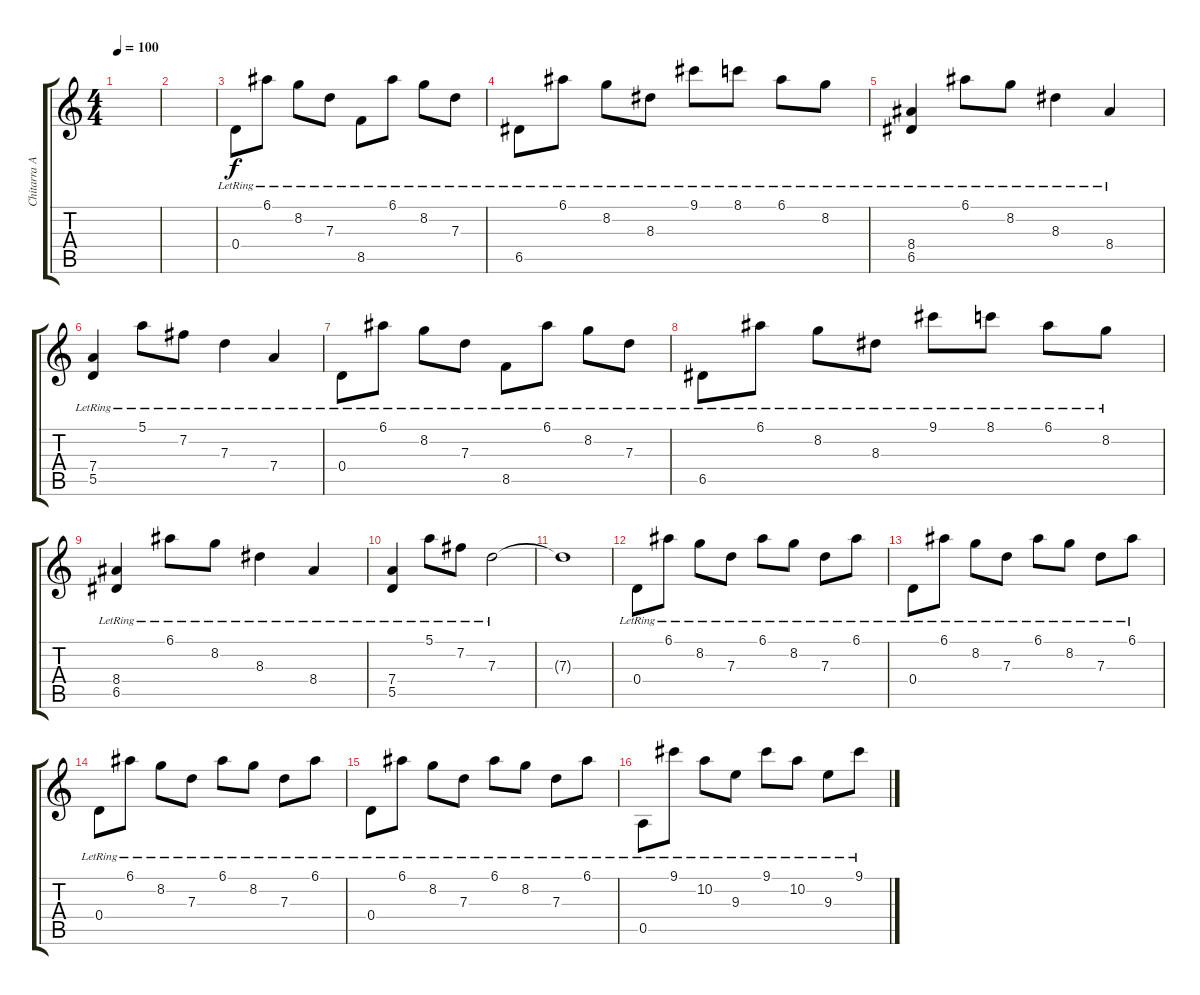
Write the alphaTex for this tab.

\track ("Chitarra Acustica 1" "Chitarra A") {instrument acousticguitarsteel}
\staff {score tabs}
\tuning (E4 B3 G3 D3 A2 E2) {hide}
\ts (4 4)
\tempo 100
\clef g2
\ks c
|
|
0.4{lr}.8 6.1{lr}.8 8.2{lr}.8 7.3{lr}.8 8.5{lr}.8 6.1{lr}.8 8.2{lr}.8 7.3{lr}.8 |
6.5{lr}.8 6.1{lr}.8 8.2{lr}.8 8.3{lr}.8 9.1{lr}.8 8.1{lr}.8 6.1{lr}.8 8.2{lr}.8 |
(8.4{lr} 6.5{lr}).4 6.1{lr}.8 8.2{lr}.8 8.3{lr}.4 8.4{lr}.4 |
(7.4{lr} 5.5{lr}).4 5.1{lr}.8 7.2{lr}.8 7.3{lr}.4 7.4{lr}.4 |
0.4{lr}.8 6.1{lr}.8 8.2{lr}.8 7.3{lr}.8 8.5{lr}.8 6.1{lr}.8 8.2{lr}.8 7.3{lr}.8 |
6.5{lr}.8 6.1{lr}.8 8.2{lr}.8 8.3{lr}.8 9.1{lr}.8 8.1{lr}.8 6.1{lr}.8 8.2{lr}.8 |
(8.4{lr} 6.5{lr}).4 6.1{lr}.8 8.2{lr}.8 8.3{lr}.4 8.4{lr}.4 |
(7.4{lr} 5.5{lr}).4 5.1{lr}.8 7.2{lr}.8 7.3{lr}.2 |
7.3{t}.1 |
0.4{lr}.8 6.1{lr}.8 8.2{lr}.8 7.3{lr}.8 6.1{lr}.8 8.2{lr}.8 7.3{lr}.8 6.1{lr}.8 |
0.4{lr}.8 6.1{lr}.8 8.2{lr}.8 7.3{lr}.8 6.1{lr}.8 8.2{lr}.8 7.3{lr}.8 6.1{lr}.8 |
0.4{lr}.8 6.1{lr}.8 8.2{lr}.8 7.3{lr}.8 6.1{lr}.8 8.2{lr}.8 7.3{lr}.8 6.1{lr}.8 |
0.4{lr}.8 6.1{lr}.8 8.2{lr}.8 7.3{lr}.8 6.1{lr}.8 8.2{lr}.8 7.3{lr}.8 6.1{lr}.8 |
0.5{lr}.8 9.1{lr}.8 10.2{lr}.8 9.3{lr}.8 9.1{lr}.8 10.2{lr}.8 9.3{lr}.8 9.1{lr}.8
